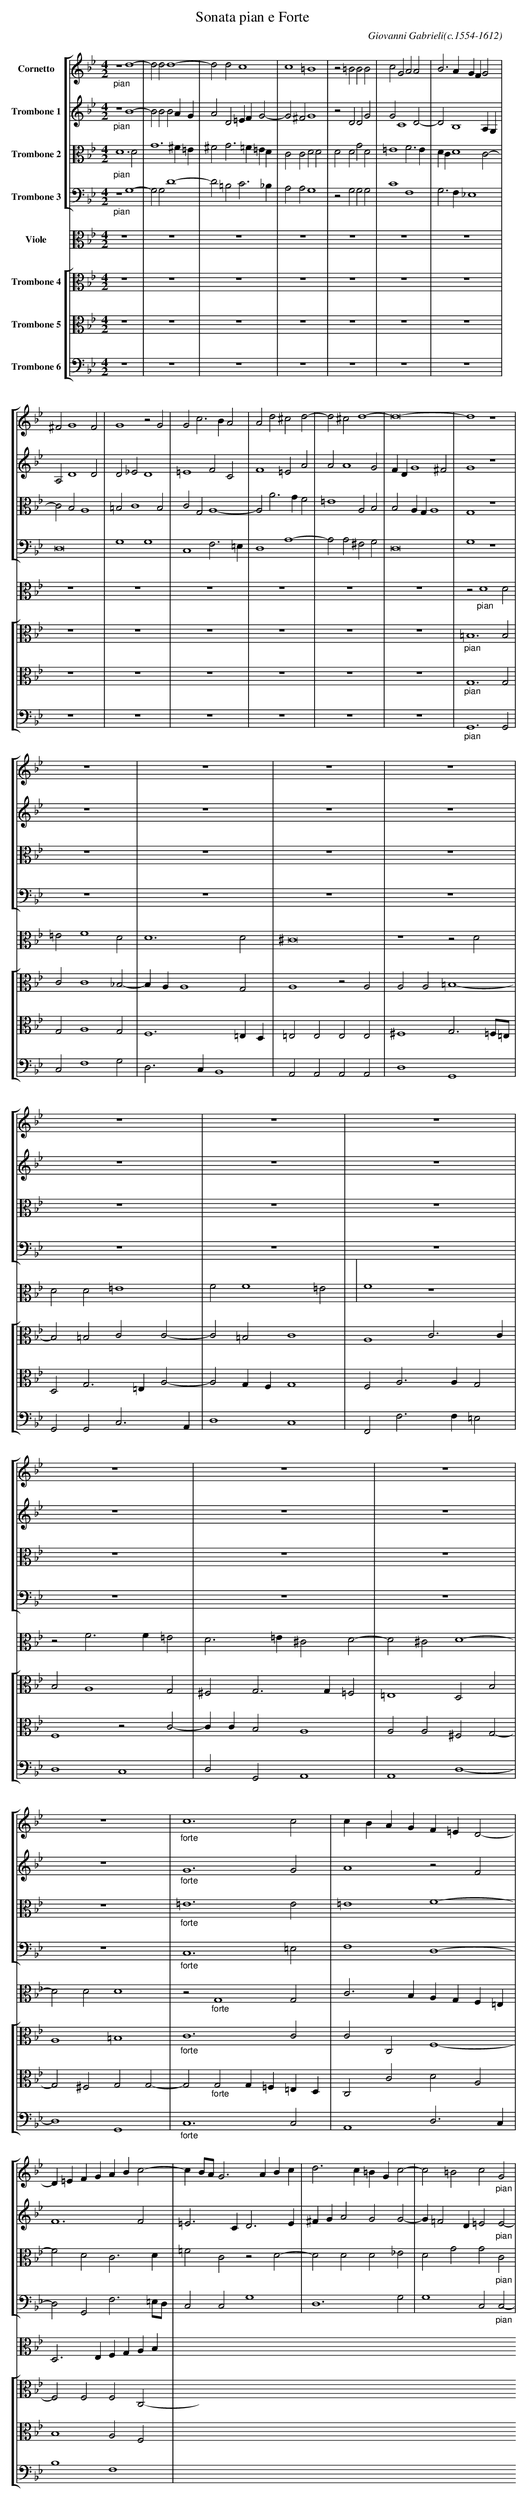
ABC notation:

X:1
T: Sonata pian e Forte
M: 4/2
C: Giovanni Gabrieli(c.1554-1612)
L: 1/2
K: Bb
%%staves [1 2 3 4] 5[6 7 8]
V:1 clef=treble name= "Cornetto" sname "Cor."
V:2 clef=treble name= "Trombone 1" sname "Trb.1"
V:3 clef=alto name= "Trombone 2" sname "Trb.2"
V:4 clef=bass name= "Trombone 3" sname "Trb.3"
V:5 clef=alto name= "Viole" sname "Ve"
V:6 clef=alto name= "Trombone 4" sname "Trb.4"
V:7 clef=alto name= "Trombone 5" sname "Trb.5"
V:8 clef=bass name= "Trombone 6" sname "Trb.6"
[V:1] "_pian"z2 d2-     |d d d2-         |d d c2         |c2 =B2          |z=B B B         |c G A A                   |B>A G/F/G        |
[V:2] "_pian"z2 B2-     |BBBA/G/         |AD`=E/F/G-     |G^F G2          |z D D G         |G C2 D-                   |DB,2A,/G,/       |
[V:3] "_pian"D2>D2      |G3^F/=E/        |^FG>=F=E/D/    |CC D D          |D D G D         |=E2 F>E                   |D/C/D2 C-        |
                C B, A,2|=B,C2 B,        |C G, A,2-      |A,A3/G/F        |=E2A,B,         |B,A,/G,/A,2               |G,2 z2           |
[V:4] "_pian"z2G,2-     |G,G, D2-        |D =B,C>_B,     |A,A,G,2         |z G,G,G,        |C2 F,2                    |G,>F,_E,2        |
[V:5] Z13|z"_pian"D2D   |=E F2 D         |D2>D2|^C4      |z2 z D          |D D =E2         |F F2 =E                   |                 |
[V:6] Z13|"_pian"=B,3B, |CC2 _B,-        |B,/A,/A,2 G,   |A,2 z A,        |A,A,=B,2-       |B,=B,c, c,-               |c, =B,C2         |
[V:7] Z13|"_pian"G,3G,  |G,A,2 G,        |F,2>=E, D,/    |=E,E,E,E,       |^F,2G,>=F,/=E,//|D,G,>=E,A,-               |A,G,/F,/G,2      |
[V:8] Z13|"_pian"G,,3G,,|c,,F,2G,        |D,>c,, B,,2    |A,,A,,A,,A,,    |D,2 G,,2        |G,,G,,C,>A,,              |D,2 C,2          |
[V:1] ^F G2 F           |G2 z G          |G c>B A        |A d ^c d-       |d ^c d2-        |d4-                       |d2 z2            |
                     Z11|"_forte"c2>c2   |c/B/A/G/F/=E/D-|D/=E/F/G/A/B/c- |c/B//A//G>AB/c/ |d>c =B/ G/ c-             |c =B c "_pian"G  |
[V:2] A, D2 D           |D_E D2          |=E2 F C        |F2 =E A         |A A2 G          |F/ D/ G2 ^F               |G2 z2            |
                     Z11|"_forte"G2>G2   |A2 z F         |F2>F2           |=E>C D>E        |^F/ G/ A G G-             |G/=FD/=E"_pian"E-|
[V:3] Z11|"_forte"=E2>E2|=E2 F2-         |F D C>D        |=F  C z D-      |D D D_E         |D G G "_pian"C            |
[V:4] D,4               |G,2 G,2         |C,2 F,>=E,     |D,2 A,2-        |A,A,^F, G,      |D,4                       |G,2 z2           |
                     Z11|"_forte"C,2>=E,2|F,2 D,2-       |D,G,,F,>=E,/D,//|C,C,G,2         |D,2>G,2                   |G,2 C,"_pian"C,- |
[V:5] F2 z2             |z F>F =E        |D>=E ^C D-     |D ^C D2-        |D D D2          |z "_forte"G,2 G,          |C>B,A,/G,/F,/=E,/|
[V:6] A,2 C>C           |B,A,2 G,        |^F,G,>G, =F,   |=E,2 D, B,      |A,2 =B,2        |"_forte"C2>C2             |C C, F,2-        |
[V:7] F,A,>A, G,        |F,2 z C-        |C/ C/ B, A,2   |A, A, ^F,G,-    |G, ^F, G, G,-   |G,"_forte"G,G,/=F,/=E,/D,/|C, C D A,        |
[V:8] F,,F,>F, =E,      |D,2 C,2         |D, G,,A,,2     |A,,2 D,2-       |D,2 G,,2        |"_forte"C,2>C,2           |A,,2 D,>C,       |
[V:5] D,>E,F,/G,/A,/B,/ |
[V:6] F, F, F, C,-      |
[V:7] B,2 A, F,         |
[V:8] B,2 F,2           |
